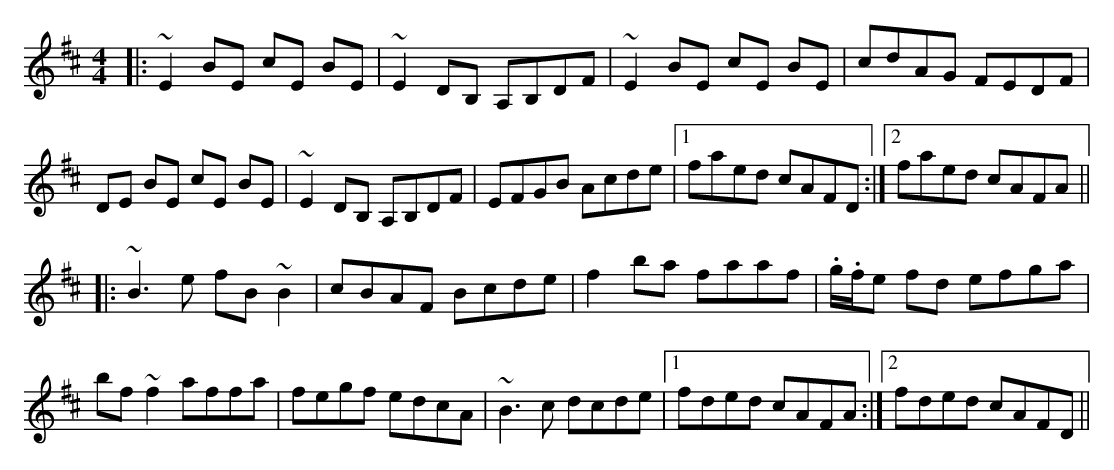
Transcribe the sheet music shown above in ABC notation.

X:1
M:4/4
K:Edor
|:~E2 BE cE BE|~E2DB, A,B,DF|~E2 BE cE BE|cdAG FEDF|
DE BE cE BE|~E2DB, A,B,DF|EFGB Acde|1 faed cAFD:|2 faed cAFA||
|:~B3e fB~B2|cBAF Bcde|f2ba faaf|.g/.f/e fd efga|
bf~f2 affa|fegf edcA|~B3c dcde|1 fded cAFA:|2 fded cAFD||
